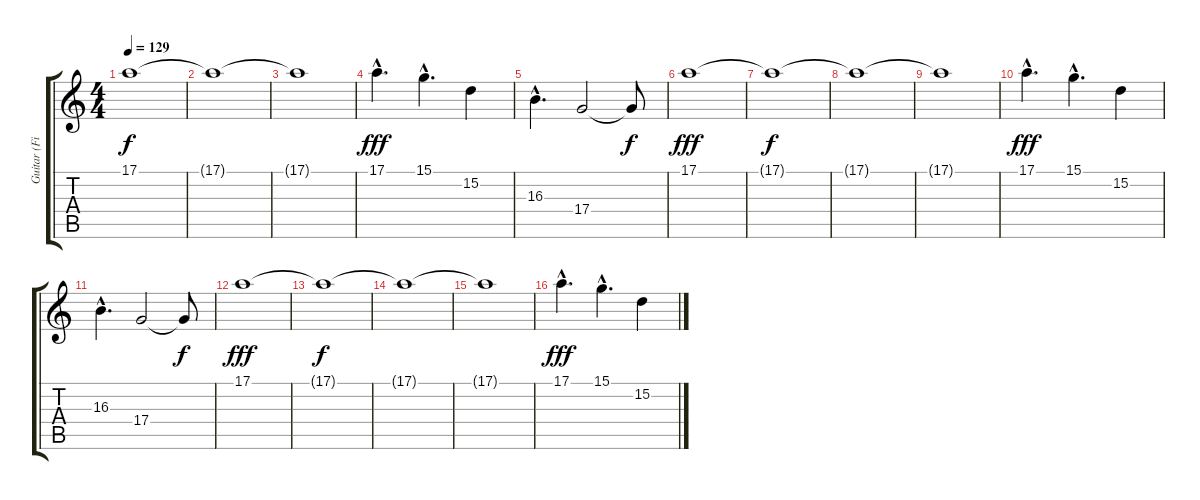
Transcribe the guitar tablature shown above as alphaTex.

\track ("Guitar (Fill)" "Guitar (Fi") {instrument lead2sawtooth}
\staff {score tabs}
\tuning (E4 B3 G3 D3 A2 E2) {hide}
\ts (4 4)
\tempo 129
\clef g2
\ks c
17.1{t}.1{dy f} |
17.1{t}.1 |
17.1{t}.1 |
17.1{hac}.4{d dy fff} 15.1{hac}.4{d} 15.2.4 |
16.3{hac}.4{d} 17.4.2 17.4{t}.8{dy f volume 2} |
17.1.1{dy fff volume 5} |
17.1{t}.1{dy f} |
17.1{t}.1 |
17.1{t}.1 |
17.1{hac}.4{d dy fff} 15.1{hac}.4{d} 15.2.4 |
16.3{hac}.4{d} 17.4.2 17.4{t}.8{dy f} |
17.1.1{dy fff} |
17.1{t}.1{dy f} |
17.1{t}.1 |
17.1{t}.1 |
17.1{hac}.4{d dy fff} 15.1{hac}.4{d} 15.2.4
